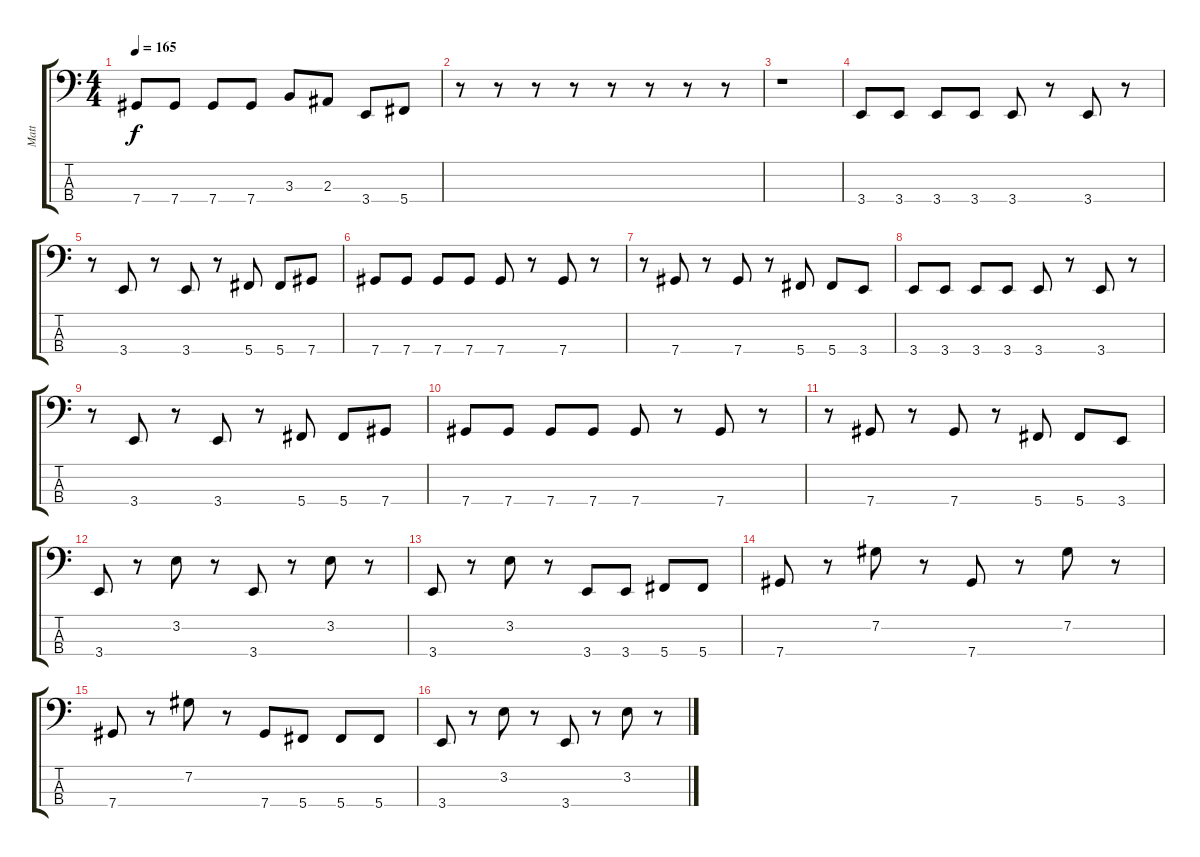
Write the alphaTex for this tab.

\track ("Matt" "Matt") {instrument electricbasspick}
\staff {score tabs}
\tuning (Gb2 Db2 Ab1 Db1) {hide}
\ts (4 4)
\tempo 165
\clef f4
\ks c
7.4.8{dy f} 7.4.8 7.4.8 7.4.8 3.3.8 2.3.8 3.4.8 5.4.8 |
r.8 r.8 r.8 r.8 r.8 r.8 r.8 r.8 |
r.1 |
3.4.8 3.4.8 3.4.8 3.4.8 3.4.8 r.8 3.4.8 r.8 |
r.8 3.4.8 r.8 3.4.8 r.8 5.4.8 5.4.8 7.4.8 |
7.4.8 7.4.8 7.4.8 7.4.8 7.4.8 r.8 7.4.8 r.8 |
r.8 7.4.8 r.8 7.4.8 r.8 5.4.8 5.4.8 3.4.8 |
3.4.8 3.4.8 3.4.8 3.4.8 3.4.8 r.8 3.4.8 r.8 |
r.8 3.4.8 r.8 3.4.8 r.8 5.4.8 5.4.8 7.4.8 |
7.4.8 7.4.8 7.4.8 7.4.8 7.4.8 r.8 7.4.8 r.8 |
r.8 7.4.8 r.8 7.4.8 r.8 5.4.8 5.4.8 3.4.8 |
3.4.8 r.8 3.2.8 r.8 3.4.8 r.8 3.2.8 r.8 |
3.4.8 r.8 3.2.8 r.8 3.4.8 3.4.8 5.4.8 5.4.8 |
7.4.8 r.8 7.2.8 r.8 7.4.8 r.8 7.2.8 r.8 |
7.4.8 r.8 7.2.8 r.8 7.4.8 5.4.8 5.4.8 5.4.8 |
3.4.8 r.8 3.2.8 r.8 3.4.8 r.8 3.2.8 r.8
